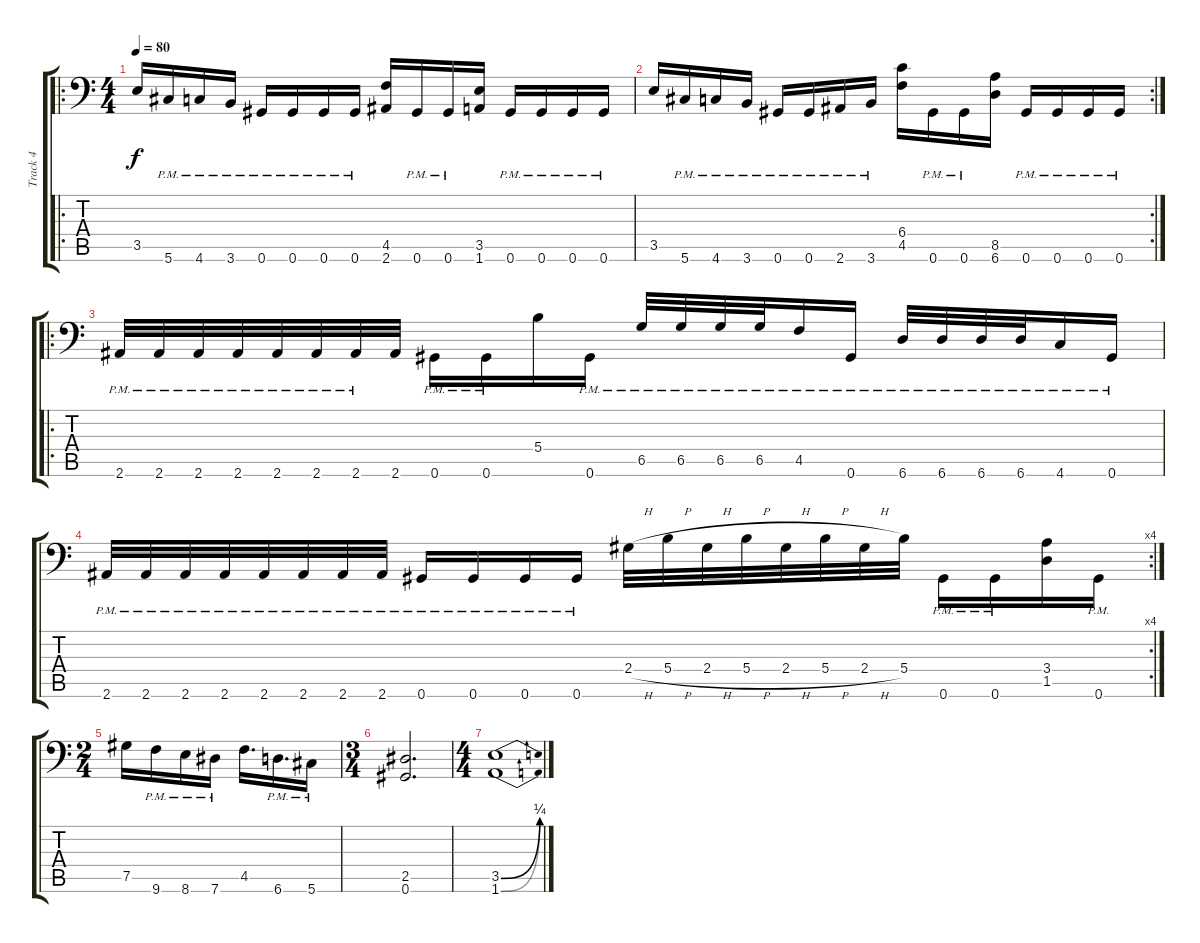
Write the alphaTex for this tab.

\track ("Track 4" "Track 4") {instrument distortionguitar}
\staff {score tabs}
\tuning (Ab3 Eb3 B2 Gb2 Db2 Ab1) {hide}
\ro
\ts (4 4)
\tempo 80
\clef f4
\ks c
3.5.16{dy f} 5.6{pm}.16 4.6{pm}.16 3.6{pm}.16 0.6{pm}.16 0.6{pm}.16 0.6{pm}.16 0.6{pm}.16 (4.5 2.6).16 0.6{pm}.16 0.6{pm}.16 (3.5 1.6).16 0.6{pm}.16 0.6{pm}.16 0.6{pm}.16 0.6{pm}.16 |
\rc 2
3.5.16 5.6{pm}.16 4.6{pm}.16 3.6{pm}.16 0.6{pm}.16 0.6{pm}.16 2.6{pm}.16 3.6{pm}.16 (6.4 4.5).16 0.6{pm}.16 0.6{pm}.16 (8.5 6.6).16 0.6{pm}.16 0.6{pm}.16 0.6{pm}.16 0.6{pm}.16 |
\ro
2.6{pm}.32 2.6{pm}.32 2.6{pm}.32 2.6{pm}.32 2.6{pm}.32 2.6{pm}.32 2.6{pm}.32 2.6.32 0.6{pm}.16 0.6{pm}.16 5.4.16 0.6{pm}.16 6.5{pm}.32 6.5{pm}.32 6.5{pm}.32 6.5{pm}.32 4.5{pm}.16 0.6{pm}.16 6.6{pm}.32 6.6{pm}.32 6.6{pm}.32 6.6{pm}.32 4.6{pm}.16 0.6{pm}.16 |
\rc 4
2.6{pm}.32 2.6{pm}.32 2.6{pm}.32 2.6{pm}.32 2.6{pm}.32 2.6{pm}.32 2.6{pm}.32 2.6{pm}.32 0.6{pm}.16 0.6{pm}.16 0.6{pm}.16 0.6{pm}.16 2.4{h}.32 5.4{h}.32 2.4{h}.32 5.4{h}.32 2.4{h}.32 5.4{h}.32 2.4{h}.32 5.4.32 0.6{pm}.16 0.6{pm}.16 (3.4 1.5).16 0.6{pm}.16 |
\ts (2 4)
7.5.16 9.6{pm}.16 8.6{pm}.16 7.6{pm}.16 4.5.16{d} 6.6{pm}.16{d} 5.6{pm}.16 |
\ts (3 4)
(2.5 0.6).2{d} |
\ts (4 4)
(3.5{be (bend 0 0 60 1)} 1.6{be (bend 0 0 60 1)}).1
